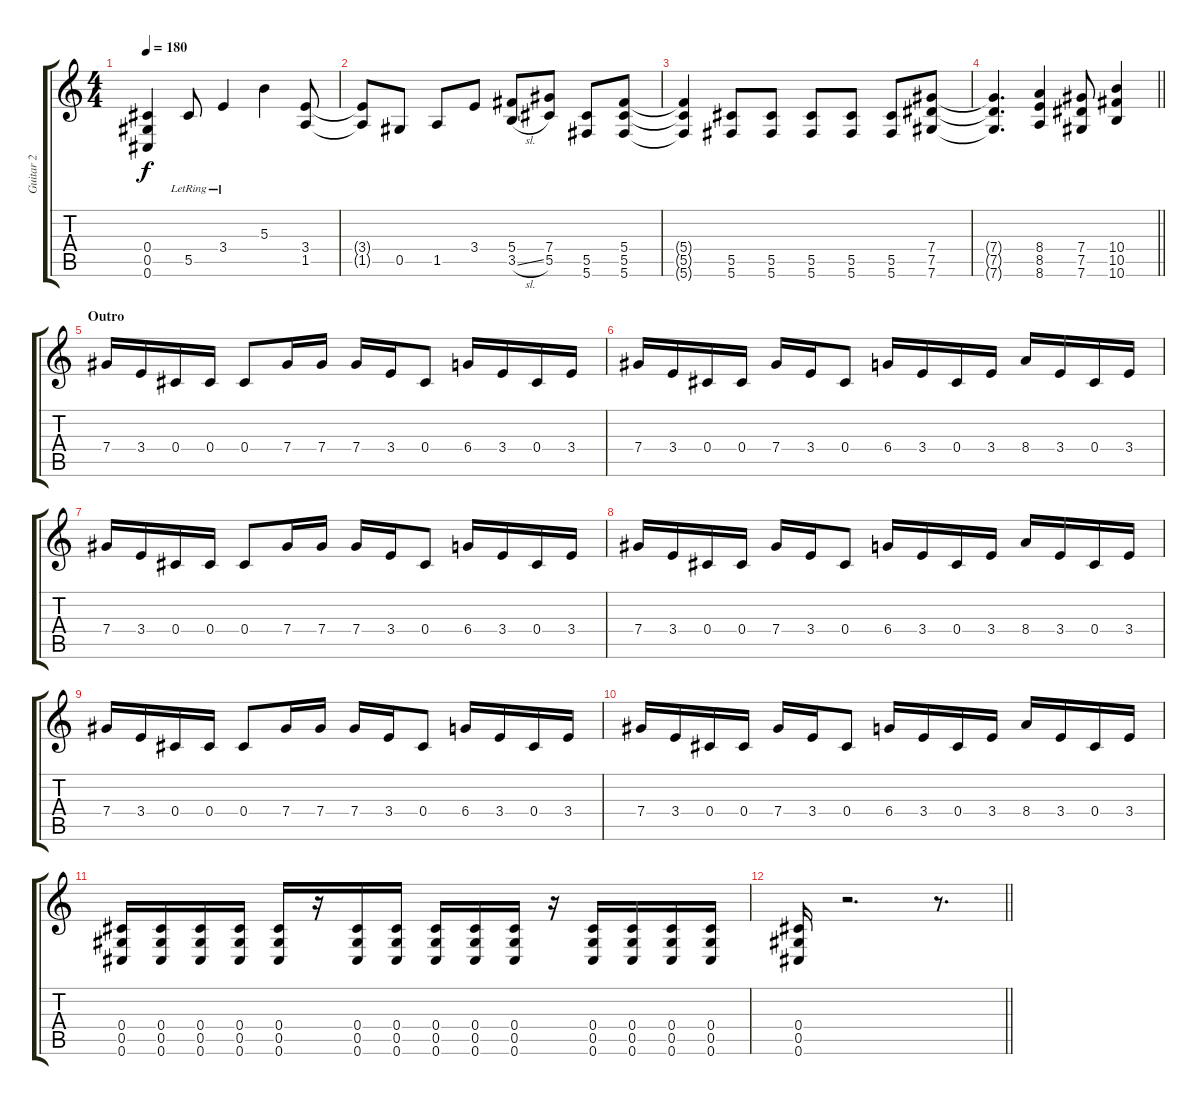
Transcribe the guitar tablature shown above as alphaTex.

\track ("Guitar 2" "Guitar 2") {instrument distortionguitar}
\staff {score tabs}
\tuning (E4 Bb3 Gb3 Db3 Ab2 Db2) {hide}
\ts (4 4)
\tempo 180
\clef g2
\ks c
(0.4 0.5 0.6).4{dy f} 5.5{lr}.8 3.4{lr}.4 5.3.4 (3.4 1.5).8 |
(3.4{t} 1.5{t}).8 0.5.8 1.5.8 3.4.8 (5.4 3.5{sl}).8 (7.4 5.5).8 (5.5 5.6).8 (5.4 5.5 5.6).8 |
(5.4{t} 5.5{t} 5.6{t}).4 (5.5 5.6).8 (5.5 5.6).8 (5.5 5.6).8 (5.5 5.6).8 (5.5 5.6).8 (7.4 7.5 7.6).8 |
\barLineRight lightlight
(7.4{t} 7.5{t} 7.6{t}).4{d} (8.4 8.5 8.6).4 (7.4 7.5 7.6).8 (10.4 10.5 10.6).4 |
\section ("" "Outro")
7.4.16{volume 16} 3.4.16 0.4.16 0.4.16 0.4.8 7.4.16 7.4.16 7.4.16 3.4.16 0.4.8 6.4.16 3.4.16 0.4.16 3.4.16 |
7.4.16 3.4.16 0.4.16 0.4.16 7.4.16 3.4.16 0.4.8 6.4.16 3.4.16 0.4.16 3.4.16 8.4.16 3.4.16 0.4.16 3.4.16 |
7.4.16{volume 16} 3.4.16 0.4.16 0.4.16 0.4.8 7.4.16 7.4.16 7.4.16 3.4.16 0.4.8 6.4.16 3.4.16 0.4.16 3.4.16 |
7.4.16 3.4.16 0.4.16 0.4.16 7.4.16 3.4.16 0.4.8 6.4.16 3.4.16 0.4.16 3.4.16 8.4.16 3.4.16 0.4.16 3.4.16 |
7.4.16{volume 16} 3.4.16 0.4.16 0.4.16 0.4.8 7.4.16 7.4.16 7.4.16 3.4.16 0.4.8 6.4.16 3.4.16 0.4.16 3.4.16 |
7.4.16 3.4.16 0.4.16 0.4.16 7.4.16 3.4.16 0.4.8 6.4.16 3.4.16 0.4.16 3.4.16 8.4.16 3.4.16 0.4.16 3.4.16 |
(0.4 0.5 0.6).16 (0.4 0.5 0.6).16 (0.4 0.5 0.6).16 (0.4 0.5 0.6).16 (0.4 0.5 0.6).16 r.16 (0.4 0.5 0.6).16 (0.4 0.5 0.6).16 (0.4 0.5 0.6).16 (0.4 0.5 0.6).16 (0.4 0.5 0.6).16 r.16 (0.4 0.5 0.6).16 (0.4 0.5 0.6).16 (0.4 0.5 0.6).16 (0.4 0.5 0.6).16 |
\barLineRight lightlight
(0.4 0.5 0.6).16 r.2{d} r.8{d}
